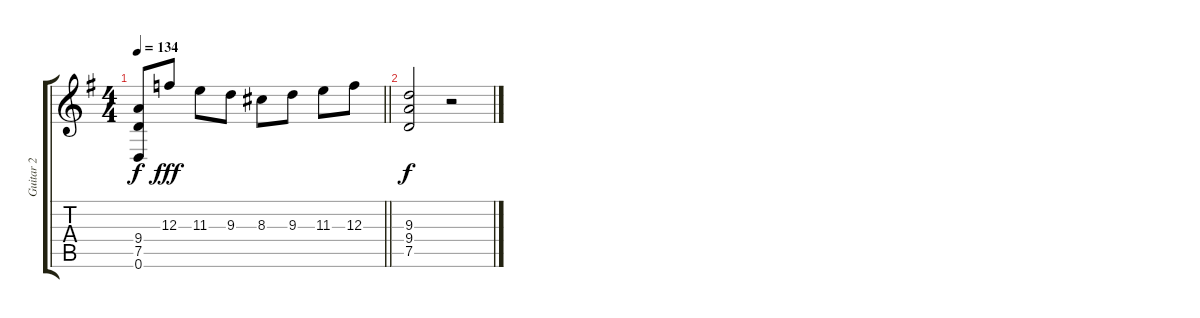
\track ("Guitar 2" "Guitar 2") {instrument distortionguitar}
\staff {score tabs}
\tuning (D4 A3 F3 C3 G2 D2) {hide}
\ts (4 4)
\tempo 134
\clef g2
\barLineRight lightlight
\ks eminor
(9.4 7.5 0.6).8{dy f} 12.3.8{dy fff} 11.3.8 9.3.8 8.3.8 9.3.8 11.3.8 12.3.8 |
(9.3 9.4 7.5).2{dy f} r.2
